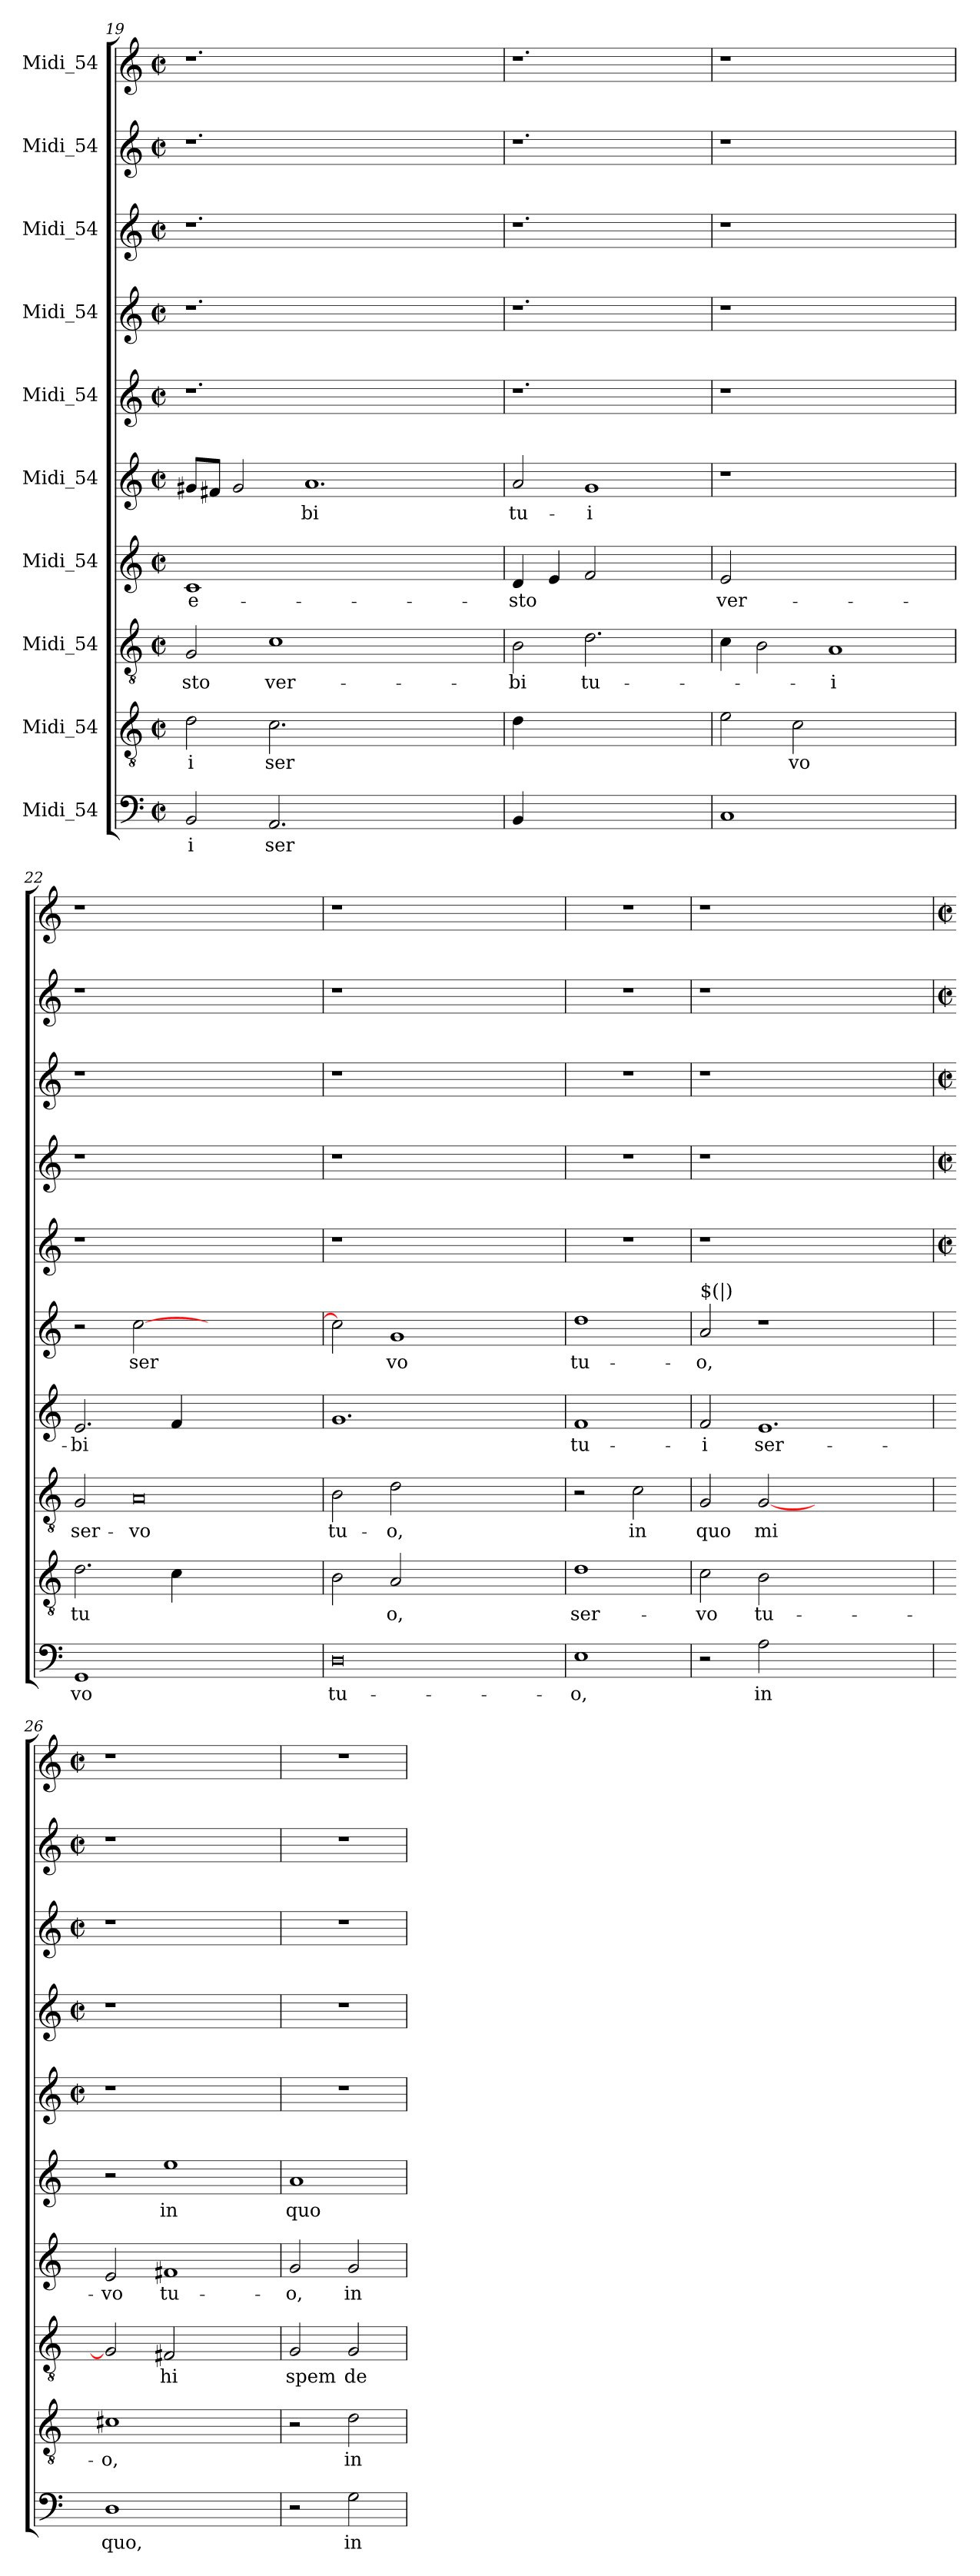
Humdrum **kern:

**kern	**text	**kern	**text	**kern	**text	**kern	**text	**kern	**text	**kern	**kern	**kern	**kern	**kern
*part10	*part10	*part9	*part9	*part8	*part8	*part7	*part7	*part6	*part6	*part5	*part4	*part3	*part2	*part1
*staff10	*staff10	*staff9	*staff9	*staff8	*staff8	*staff7	*staff7	*staff6	*staff6	*staff5	*staff4	*staff3	*staff2	*staff1
*I"Midi_54	*	*I"Midi_54	*	*I"Midi_54	*	*I"Midi_54	*	*I"Midi_54	*	*I"Midi_54	*I"Midi_54	*I"Midi_54	*I"Midi_54	*I"Midi_54
!!LO:PB:g=z
*clefF4	*	*clefGv2	*	*clefGv2	*	*clefG2	*	*clefG2	*	*clefG2	*clefG2	*clefG2	*clefG2	*clefG2
*k[]	*	*k[]	*	*k[]	*	*k[]	*	*k[]	*	*k[]	*k[]	*k[]	*k[]	*k[]
*M2/2	*	*M2/2	*	*M2/2	*	*M2/2	*	*M2/2	*	*M2/2	*M2/2	*M2/2	*M2/2	*M2/2
*met(c|)	*	*met(c|)	*	*met(c|)	*	*met(c|)	*	*met(c|)	*	*met(c|)	*met(c|)	*met(c|)	*met(c|)	*met(c|)
=19	=19	=19	=19	=19	=19	=19	=19	=19	=19	=19	=19	=19	=19	=19
!	!LO:LY:b	!	!LO:LY:b	!	!LO:LY:b	!	!LO:LY:b	!	!	!	!	!	!	!
2BB/	-i	2d\	-i	2G/	-sto	1c	e-	8g#X/L	.	1.r	1.r	1.r	1.r	1.r
.	.	.	.	.	.	.	.	8f#X/J	.	.	.	.	.	.
.	.	.	.	.	.	.	.	2g#/	.	.	.	.	.	.
!	!LO:LY:b	!	!LO:LY:b	!	!LO:LY:b	!	!	!	!	!	!	!	!	!
2.AA/	ser-	2.c\	ser-	1c	ver-	.	.	.	.	.	.	.	.	.
!	!	!	!	!	!	!	!	!	!LO:LY:b	!	!	!	!	!
.	.	.	.	.	.	.	.	1.a	-bi	.	.	.	.	.
.	.	.	.	.	.	1ryy	.	.	.	.	.	.	.	.
1ryy	.	1ryy	.	.	.	.	.	.	.	.	.	.	.	.
.	.	.	.	2.ryy	.	.	.	.	.	2.ryy	2.ryy	2.ryy	2.ryy	2.ryy
.	.	.	.	.	.	4ryy	.	.	.	.	.	.	.	.
=20	=20	=20	=20	=20	=20	=20	=20	=20	=20	=20	=20	=20	=20	=20
!	!	!	!	!	!LO:LY:b	!	!LO:LY:b	!	!LO:LY:b	!	!	!	!	!
4BB/	.	4d\	.	2B\	-bi	4d/	-sto	2a/	tu-	1.r	1.r	1.r	1.r	1.r
1ryy	.	1ryy	.	.	.	4e/	.	.	.	.	.	.	.	.
!	!	!	!	!	!LO:LY:b	!	!	!	!LO:LY:b	!	!	!	!	!
.	.	.	.	2.d\	tu-	2f/	.	1g	-i	.	.	.	.	.
.	.	.	.	.	.	2ryy	.	.	.	.	.	.	.	.
4ryy	.	4ryy	.	4ryy	.	.	.	.	.	.	.	.	.	.
!!LO:PB:g=z
=21	=21	=21	=21	=21	=21	=21	=21	=21	=21	=21	=21	=21	=21	=21
!	!LO:LY:b	!	!LO:LY:b	!	!	!	!LO:LY:b	!	!	!	!	!	!	!
1C	--	2e\	--	4c\	.	2e/	ver-	1r	.	1r	1r	1r	1r	1r
.	.	.	.	2B\	.	.	.	.	.	.	.	.	.	.
!	!	!	!LO:LY:b	!	!	!	!	!	!	!	!	!	!	!
.	.	2c\	vo	.	.	1ryy	.	.	.	.	.	.	.	.
!	!	!	!	!	!LO:LY:b	!	!	!	!	!	!	!	!	!
.	.	.	.	1A	-i	.	.	.	.	.	.	.	.	.
2.ryy	.	2.ryy	.	.	.	.	.	2.ryy	.	2.ryy	2.ryy	2.ryy	2.ryy	2.ryy
.	.	.	.	.	.	4ryy	.	.	.	.	.	.	.	.
!!LO:PB:g=z
=22	=22	=22	=22	=22	=22	=22	=22	=22	=22	=22	=22	=22	=22	=22
!	!LO:LY:b	!	!LO:LY:b	!	!LO:LY:b	!	!LO:LY:b	!	!	!	!	!	!	!
1GG	vo	2.d\	tu	2G/	ser-	2.e/	-bi	2r	.	1r	1r	1r	1r	1r
!	!	!	!	!	!LO:LY:b	!	!	!	!LO:LY:b	!	!	!	!	!
.	.	.	.	0A	-vo	.	.	[2cc\	ser-	.	.	.	.	.
!	!	!	!LO:LY:b	!	!	!	!	!	!	!	!	!	!	!
.	.	4c\	-	.	.	4f/	.	.	.	.	.	.	.	.
1.ryy	.	1.ryy	.	.	.	1.ryy	.	1.ryy	.	1.ryy	1.ryy	1.ryy	1.ryy	1.ryy
!!LO:PB:g=z
=23	=23	=23	=23	=23	=23	=23	=23	=23	=23	=23	=23	=23	=23	=23
!	!LO:LY:b	!	!	!	!LO:LY:b	!	!	!	!LO:LY:b	!	!	!	!	!
0D	tu-	2B\	.	2B\	tu-	1.g	.	2cc\]	--	1r	1r	1r	1r	1r
!	!	!	!LO:LY:b	!	!LO:LY:b	!	!	!	!LO:LY:b	!	!	!	!	!
.	.	2A/	o,	2d\	-o,	.	.	1g	vo	.	.	.	.	.
.	.	1ryy	.	1ryy	.	.	.	.	.	1ryy	1ryy	1ryy	1ryy	1ryy
.	.	.	.	.	.	2ryy	.	2ryy	.	.	.	.	.	.
=24	=24	=24	=24	=24	=24	=24	=24	=24	=24	=24	=24	=24	=24	=24
!	!LO:LY:b	!	!LO:LY:b	!	!	!	!LO:LY:b	!	!LO:LY:b	!	!	!	!	!
1E	-o,	1d	ser-	2r	.	1f	tu-	1dd	tu-	1r	1r	1r	1r	1r
!	!	!	!	!	!LO:LY:b	!	!	!	!	!	!	!	!	!
.	.	.	.	2c\	in	.	.	.	.	.	.	.	.	.
=25	=25	=25	=25	=25	=25	=25	=25	=25	=25	=25	=25	=25	=25	=25
!	!	!	!	!	!	!	!	!LO:TX:a:t=$(|)	!	!	!	!	!	!
!	!	!	!LO:LY:b	!	!LO:LY:b	!	!LO:LY:b	!	!LO:LY:b	!	!	!	!	!
2r	.	2c\	-vo	2G/	quo	2f/	-i	2a/	-o,	1r	1r	1r	1r	1r
!	!LO:LY:b	!	!LO:LY:b	!	!LO:LY:b	!	!LO:LY:b	!	!	!	!	!	!	!
2A\	in	2B\	tu-	[2G/	mi-	1.e	ser-	1r	.	.	.	.	.	.
1ryy	.	1ryy	.	1ryy	.	.	.	.	.	1ryy	1ryy	1ryy	1ryy	1ryy
.	.	.	.	.	.	.	.	2ryy	.	.	.	.	.	.
!!LO:PB:g=z
=26	=26	=26	=26	=26	=26	=26	=26	=26	=26	=26	=26	=26	=26	=26
*	*	*	*	*	*	*	*	*	*	*M2/2	*M2/2	*M2/2	*M2/2	*M2/2
*	*	*	*	*	*	*	*	*	*	*met(c|)	*met(c|)	*met(c|)	*met(c|)	*met(c|)
!	!LO:LY:b	!	!LO:LY:b	!	!LO:LY:b	!	!LO:LY:b	!	!	!	!	!	!	!
1D	quo,	1c#X	-o,	2G/]	--	2e/	-vo	2r	.	1r	1r	1r	1r	1r
!	!	!	!	!	!LO:LY:b	!	!LO:LY:b	!	!LO:LY:b	!	!	!	!	!
.	.	.	.	2F#X/	hi	1f#X	tu-	1ee	in	.	.	.	.	.
2ryy	.	2ryy	.	2ryy	.	.	.	.	.	2ryy	2ryy	2ryy	2ryy	2ryy
=27	=27	=27	=27	=27	=27	=27	=27	=27	=27	=27	=27	=27	=27	=27
!	!	!	!	!	!LO:LY:b	!	!LO:LY:b	!	!LO:LY:b	!	!	!	!	!
2r	.	2r	.	2G/	spem	2g/	-o,	1a	quo	1r	1r	1r	1r	1r
!	!LO:LY:b	!	!LO:LY:b	!	!LO:LY:b	!	!LO:LY:b	!	!	!	!	!	!	!
2G\	in	2d\	in	2G/	de-	2g/	in	.	.	.	.	.	.	.
=	=	=	=	=	=	=	=	=	=	=	=	=	=	=
*-	*-	*-	*-	*-	*-	*-	*-	*-	*-	*-	*-	*-	*-	*-
